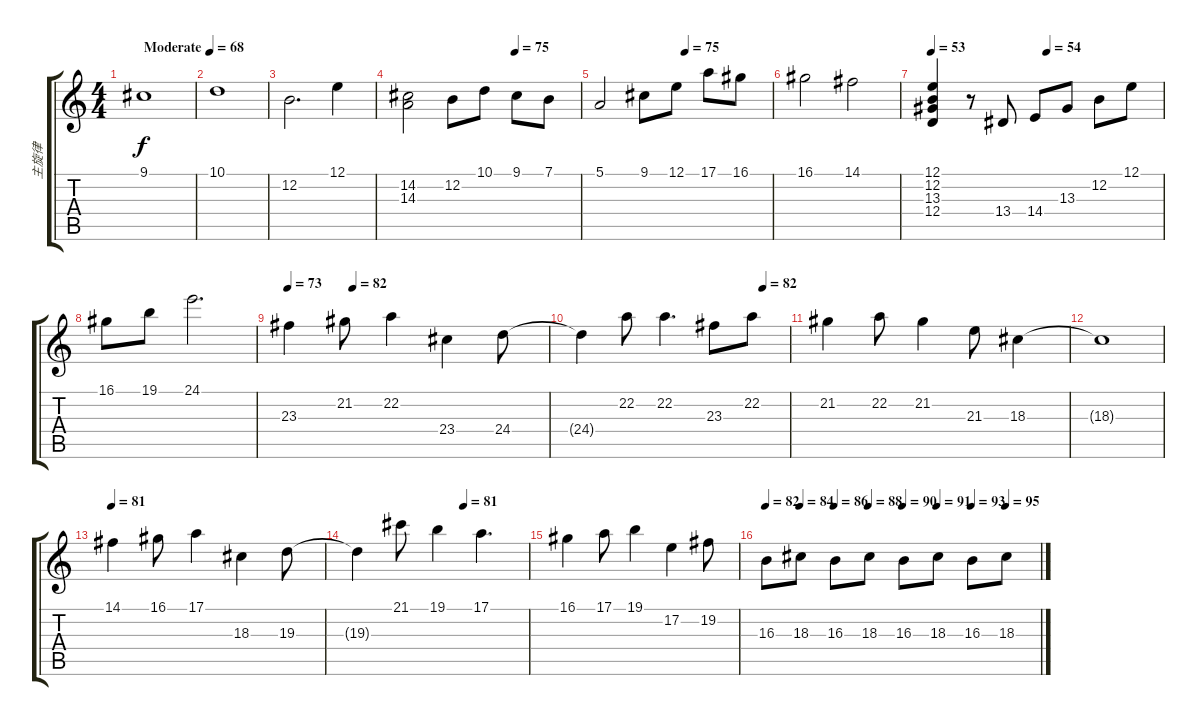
\track ("主旋律" "主旋律") {instrument acousticgrandpiano}
\staff {score tabs}
\tuning (E4 B3 G3 D3 A2 E2) {hide}
\ts (4 4)
\tempo (68 "Moderate")
\clef g2
\ks c
9.1.1{dy f instrument acousticgrandpiano} |
10.1.1 |
12.2.2{d} 12.1.4 |
\tempo (75 0.625)
(14.2 14.3).2 12.2.8 10.1.8 9.1.8 7.1.8 |
\tempo (75 0.5)
5.1.2 9.1.8 12.1.8 17.1.8 16.1.8 |
16.1.2 14.1.2 |
\tempo 53
\tempo (54 0.5)
(12.1 12.2 13.3 12.4).4 r.8 13.4.8 14.4.8 13.3.8 12.2.8 12.1.8 |
16.1.8 19.1.8 24.1.2{d} |
\tempo 73
\tempo (82 0.25)
23.3.4 21.2.8 22.2.4 23.4.4 24.4.8 |
\tempo (82 0.875)
24.4{t}.4 22.2.8 22.2.4{d} 23.3.8 22.2.8 |
21.2.4 22.2.8 21.2.4 21.3.8 18.3.4 |
18.3{t}.1 |
\tempo 81
14.1.4 16.1.8 17.1.4 18.3.4 19.3.8 |
\tempo (81 0.625)
19.3{t}.4 21.1.8 19.1.4 17.1.4{d} |
16.1.4 17.1.8 19.1.4 17.2.4 19.2.8 |
\tempo 82
\tempo (84 0.125)
\tempo (86 0.25)
\tempo (88 0.375)
\tempo (90 0.5)
\tempo (91 0.625)
\tempo (93 0.75)
\tempo (95 0.875)
16.3.8 18.3.8 16.3.8 18.3.8 16.3.8 18.3.8 16.3.8 18.3.8
